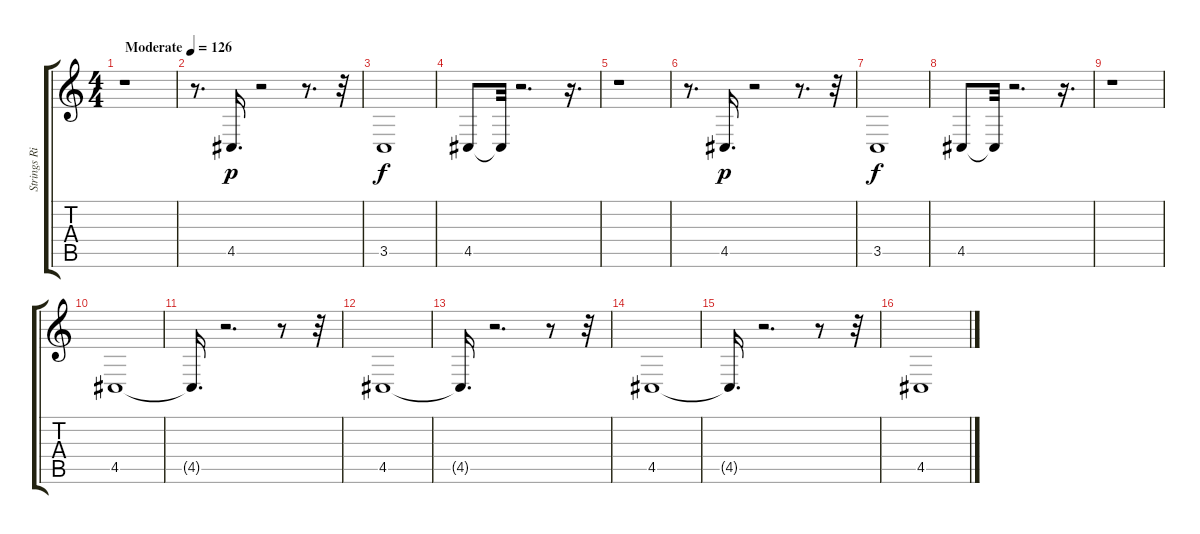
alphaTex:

\track ("Strings Right" "Strings Ri") {instrument stringensemble1}
\staff {score tabs}
\tuning (E4 B3 G3 D3 A2 E2) {hide}
\ts (4 4)
\tempo (126 "Moderate")
\clef g2
\ks c
r.1{dy p instrument stringensemble1} |
r.8{d} 4.5.16{d} r.2 r.8{d} r.32 |
3.5.1{dy f volume 8} |
4.5.8{volume 12} 4.5{t}.32 r.2{d} r.16{d} |
r.1 |
r.8{d} 4.5.16{d dy p} r.2 r.8{d} r.32 |
3.5.1{dy f volume 8} |
4.5.8{volume 12} 4.5{t}.32 r.2{d} r.16{d} |
r.1 |
4.5.1{volume 11} |
4.5{t}.16{d} r.2{d} r.8 r.32 |
4.5.1{volume 11} |
4.5{t}.16{d} r.2{d} r.8 r.32 |
4.5.1{volume 11} |
4.5{t}.16{d} r.2{d} r.8 r.32 |
4.5.1{volume 11}
